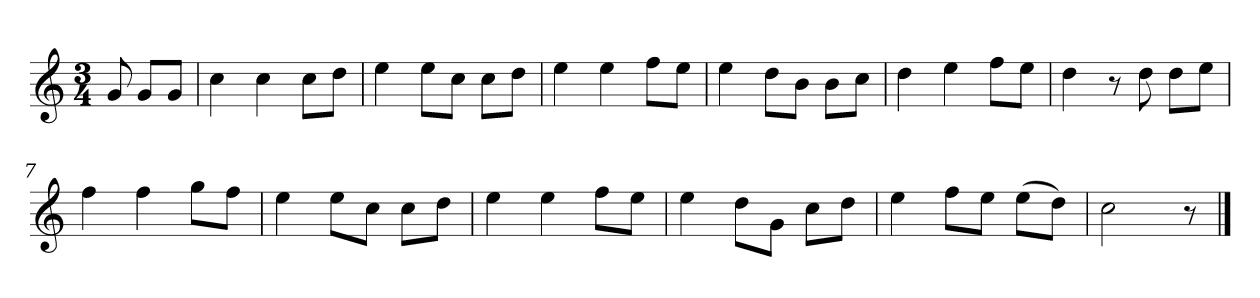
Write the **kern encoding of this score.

**kern
*part1
*staff1
*k[]
*M3/4
*MM120
=
8g
8gL
8gJ
=1
4cc
4cc
8ccL
8ddJ
=2
4ee
8eeL
8ccJ
8ccL
8ddJ
=3
4ee
4ee
8ffL
8eeJ
=4
4ee
8ddL
8bJ
8bL
8ccJ
=5
4dd
4ee
8ffL
8eeJ
=6
4dd
8r
8dd
8ddL
8eeJ
=7
4ff
4ff
8ggL
8ffJ
=8
4ee
8eeL
8ccJ
8ccL
8ddJ
=9
4ee
4ee
8ffL
8eeJ
=10
4ee
8ddL
8gJ
8ccL
8ddJ
=11
4ee
8ffL
8eeJ
(8eeL
8ddJ)
=12
2cc
8r
==
*-
